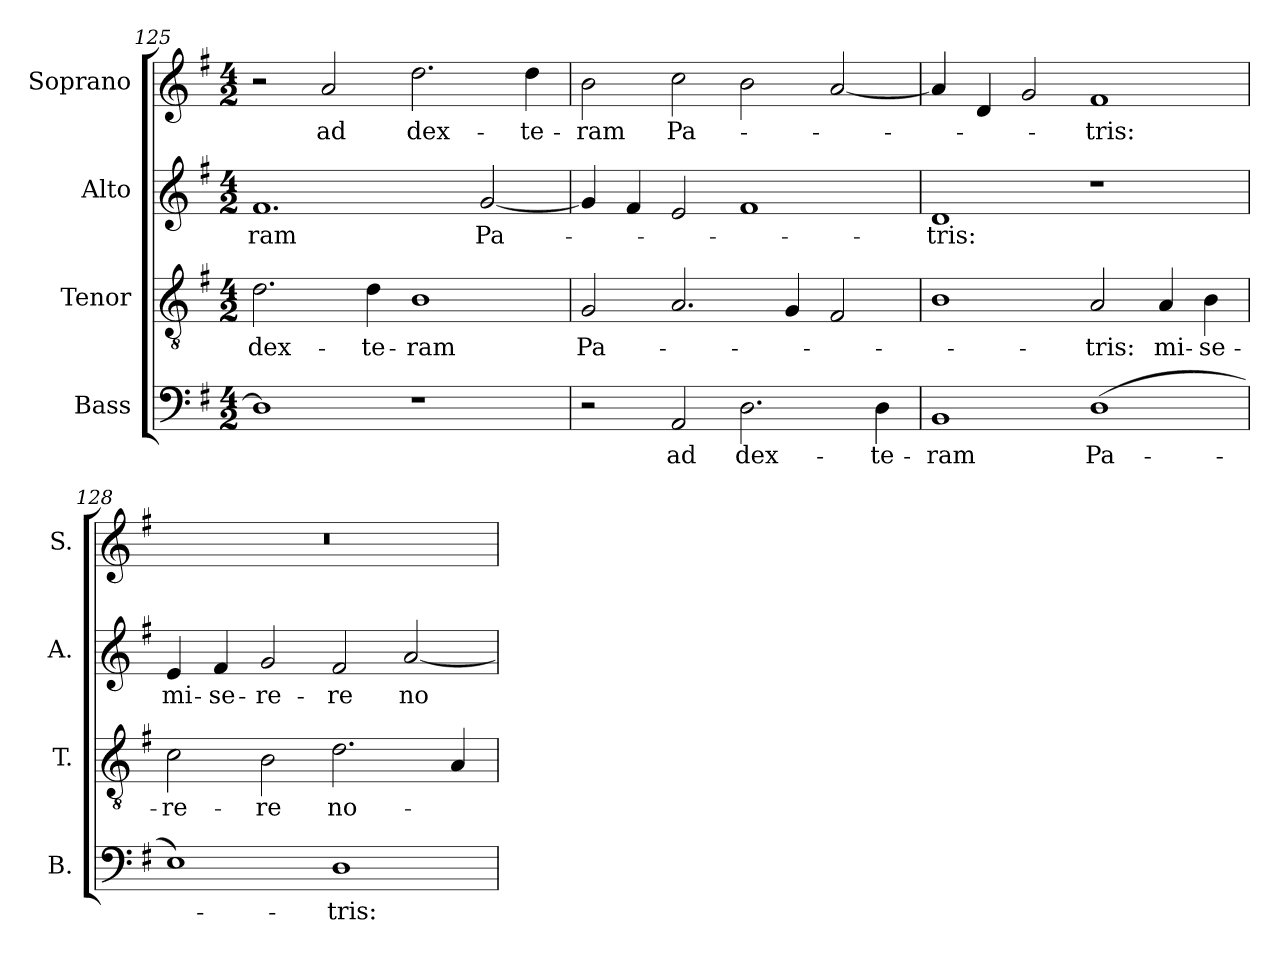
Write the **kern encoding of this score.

**kern	**text	**kern	**text	**kern	**text	**kern	**text
*part4	*part4	*part3	*part3	*part2	*part2	*part1	*part1
*staff4	*staff4	*staff3	*staff3	*staff2	*staff2	*staff1	*staff1
*I"Bass	*	*I"Tenor	*	*I"Alto	*	*I"Soprano	*
*I'B.	*	*I'T.	*	*I'A.	*	*I'S.	*
*clefF4	*	*clefGv2	*	*clefG2	*	*clefG2	*
*	*	*ITrd7c12	*	*	*	*	*
*k[f#]	*	*k[f#]	*	*k[f#]	*	*k[f#]	*
*G:	*	*G:	*	*G:	*	*G:	*
*M4/2	*	*M4/2	*	*M4/2	*	*M4/2	*
=125	=125	=125	=125	=125	=125	=125	=125
!	!	!	!LO:LY:b:color=#000000	!	!	!	!
!	!	!	!	!	!LO:LY:b:color=#000000	!	!
1Di]	.	2.Di\	dex-	1.f#i	-ram	2r	.
!	!	!	!	!	!	!	!LO:LY:b:color=#000000
.	.	.	.	.	.	2ai/	ad
!	!	!	!LO:LY:b:color=#000000	!	!	!	!
.	.	4Di\	-te-	.	.	.	.
!	!	!	!LO:LY:b:color=#000000	!	!	!	!
!	!	!	!	!	!	!	!LO:LY:b:color=#000000
1r	.	1BBi	-ram	.	.	2.ddi\	dex-
!	!	!	!	!	!LO:LY:b:color=#000000	!	!
.	.	.	.	[2gi/	Pa-	.	.
!	!	!	!	!	!	!	!LO:LY:b:color=#000000
.	.	.	.	.	.	4ddi\	-te-
=126	=126	=126	=126	=126	=126	=126	=126
!	!	!	!LO:LY:b:color=#000000	!	!	!	!
!	!	!	!	!	!	!	!LO:LY:b:color=#000000
2r	.	2GGi/	Pa-	4gi/]	.	2bi\	-ram
.	.	.	.	4f#i/	.	.	.
!	!LO:LY:b:color=#000000	!	!	!	!	!	!
!	!	!	!	!	!	!	!LO:LY:b:color=#000000
2AAi/	ad	2.AAi/	.	2ei/	.	2cci\	Pa-
!	!LO:LY:b:color=#000000	!	!	!	!	!	!
2.Di\	dex-	.	.	1f#i	.	2bi\	.
.	.	4GGi/	.	.	.	.	.
.	.	2FF#i/	.	.	.	[2ai/	.
!	!LO:LY:b:color=#000000	!	!	!	!	!	!
4Di\	-te-	.	.	.	.	.	.
=127	=127	=127	=127	=127	=127	=127	=127
!	!LO:LY:b:color=#000000	!	!	!	!	!	!
!	!	!	!	!	!LO:LY:b:color=#000000	!	!
1BBi	-ram	1BBi	.	1di	-tris:	4ai/]	.
.	.	.	.	.	.	4di/	.
.	.	.	.	.	.	2gi/	.
!	!LO:LY:b:color=#000000	!	!	!	!	!	!
!	!	!	!LO:LY:b:color=#000000	!	!	!	!
!	!	!	!	!	!	!	!LO:LY:b:color=#000000
(1Di	Pa-	2AAi/	-tris:	1r	.	1f#i	-tris:
!	!	!	!LO:LY:b:color=#000000	!	!	!	!
.	.	4AAi/	mi-	.	.	.	.
!	!	!	!LO:LY:b:color=#000000	!	!	!	!
.	.	4BBi\	-se-	.	.	.	.
!!LO:LB:g=z
=128	=128	=128	=128	=128	=128	=128	=128
!	!	!	!LO:LY:b:color=#000000	!	!	!	!
!	!	!	!	!	!LO:LY:b:color=#000000	!LO:N:vis=1	!
1Ei)	.	2Ci\	-re-	4ei/	mi-	0r	.
!	!	!	!	!	!LO:LY:b:color=#000000	!	!
.	.	.	.	4f#i/	-se-	.	.
!	!	!	!LO:LY:b:color=#000000	!	!	!	!
!	!	!	!	!	!LO:LY:b:color=#000000	!	!
.	.	2BBi\	-re	2gi/	-re-	.	.
!	!LO:LY:b:color=#000000	!	!	!	!	!	!
!	!	!	!LO:LY:b:color=#000000	!	!	!	!
!	!	!	!	!	!LO:LY:b:color=#000000	!	!
1Di	-tris:	2.Di\	no-	2f#i/	-re	.	.
!	!	!	!	!	!LO:LY:b:color=#000000	!	!
.	.	.	.	[2ai/	no-	.	.
.	.	4AAi/	.	.	.	.	.
=	=	=	=	=	=	=	=
*-	*-	*-	*-	*-	*-	*-	*-
